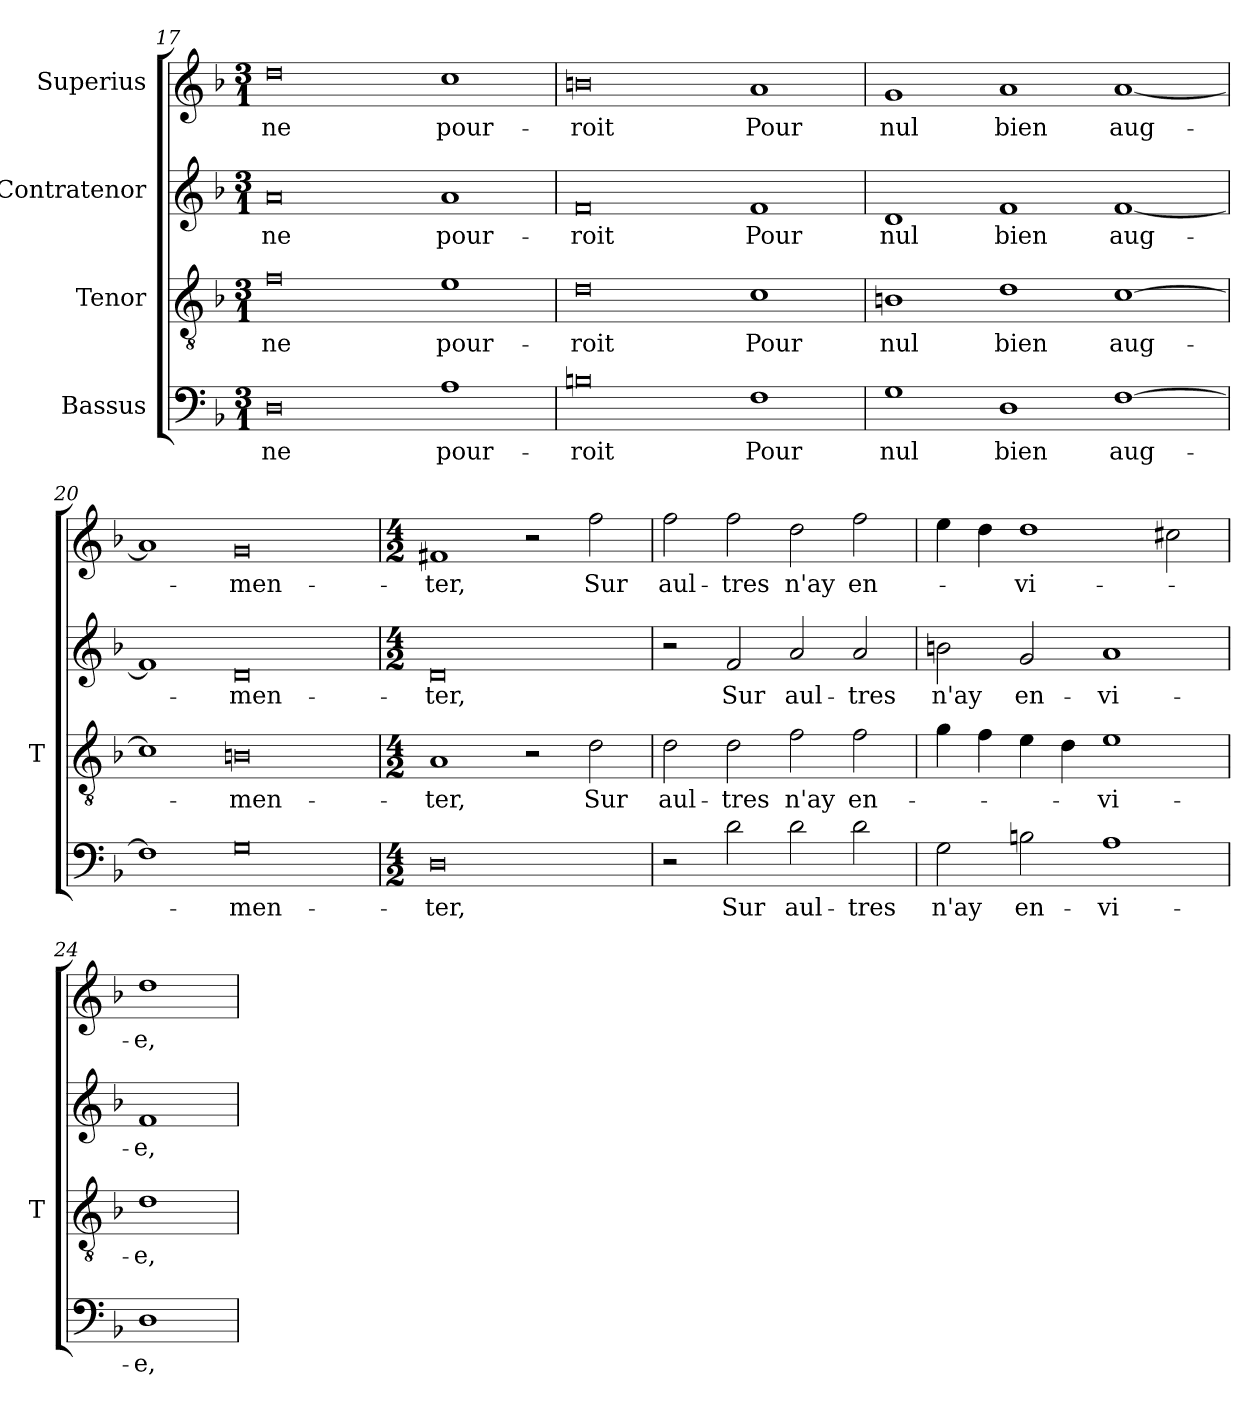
**kern	**text	**kern	**text	**kern	**text	**kern	**text
*part4	*part4	*part3	*part3	*part2	*part2	*part1	*part1
*staff4	*staff4	*staff3	*staff3	*staff2	*staff2	*staff1	*staff1
*I"Bassus	*	*I"Tenor	*	*I"Contratenor	*	*I"Superius	*
*	*	*I'T	*	*	*	*	*
*clefF4	*	*clefGv2	*	*clefG2	*	*clefG2	*
*k[b-]	*	*k[b-]	*	*k[b-]	*	*k[b-]	*
*M3/1	*	*M3/1	*	*M3/1	*	*M3/1	*
=17	=17	=17	=17	=17	=17	=17	=17
0D	-ne	0f	-ne	0a	-ne	0dd	-ne
1A	pour-	1e	pour-	1a	pour-	1cc	pour-
=18	=18	=18	=18	=18	=18	=18	=18
0Bn	-roit	0d	-roit	0f	-roit	0b	-roit
1F	-Pour	1c	-Pour	1f	-Pour	1a	-Pour
=19	=19	=19	=19	=19	=19	=19	=19
1G	-nul	1Bn	-nul	1d	-nul	1g	-nul
1D	-bien	1d	-bien	1f	-bien	1a	-bien
[1F	aug-	[1c	aug-	[1f	aug-	[1a	aug-
=20	=20	=20	=20	=20	=20	=20	=20
1F]	.	1c]	.	1f]	.	1a]	.
0G	men-	0Bn	men-	0d	men-	0g	men-
=21	=21	=21	=21	=21	=21	=21	=21
*M4/2	*	*M4/2	*	*M4/2	*	*M4/2	*
0D	-ter,	1A	-ter,	0d	-ter,	1f#X	-ter,
.	.	2r	.	.	.	2r	.
.	.	2d	-Sur	.	.	2ff	-Sur
=22	=22	=22	=22	=22	=22	=22	=22
2r	.	2d	aul-	2r	.	2ff	aul-
2d	-Sur	2d	-tres	2f	-Sur	2ff	-tres
2d	aul-	2f	-n'ay	2a	aul-	2dd	-n'ay
2d	-tres	2f	en-	2a	-tres	2ff	en-
=23	=23	=23	=23	=23	=23	=23	=23
2G	-n'ay	4g	.	2bn	-n'ay	4ee	.
.	.	4f	.	.	.	4dd	.
2Bn	en-	4e	.	2g	en-	1dd	vi-
.	.	4d	.	.	.	.	.
1A	vi-	1e	vi-	1a	vi-	.	.
.	.	.	.	.	.	2cc#X	.
=24	=24	=24	=24	=24	=24	=24	=24
1D	-e,	1d	-e,	1f	-e,	1dd	-e,
=	=	=	=	=	=	=	=
*-	*-	*-	*-	*-	*-	*-	*-
